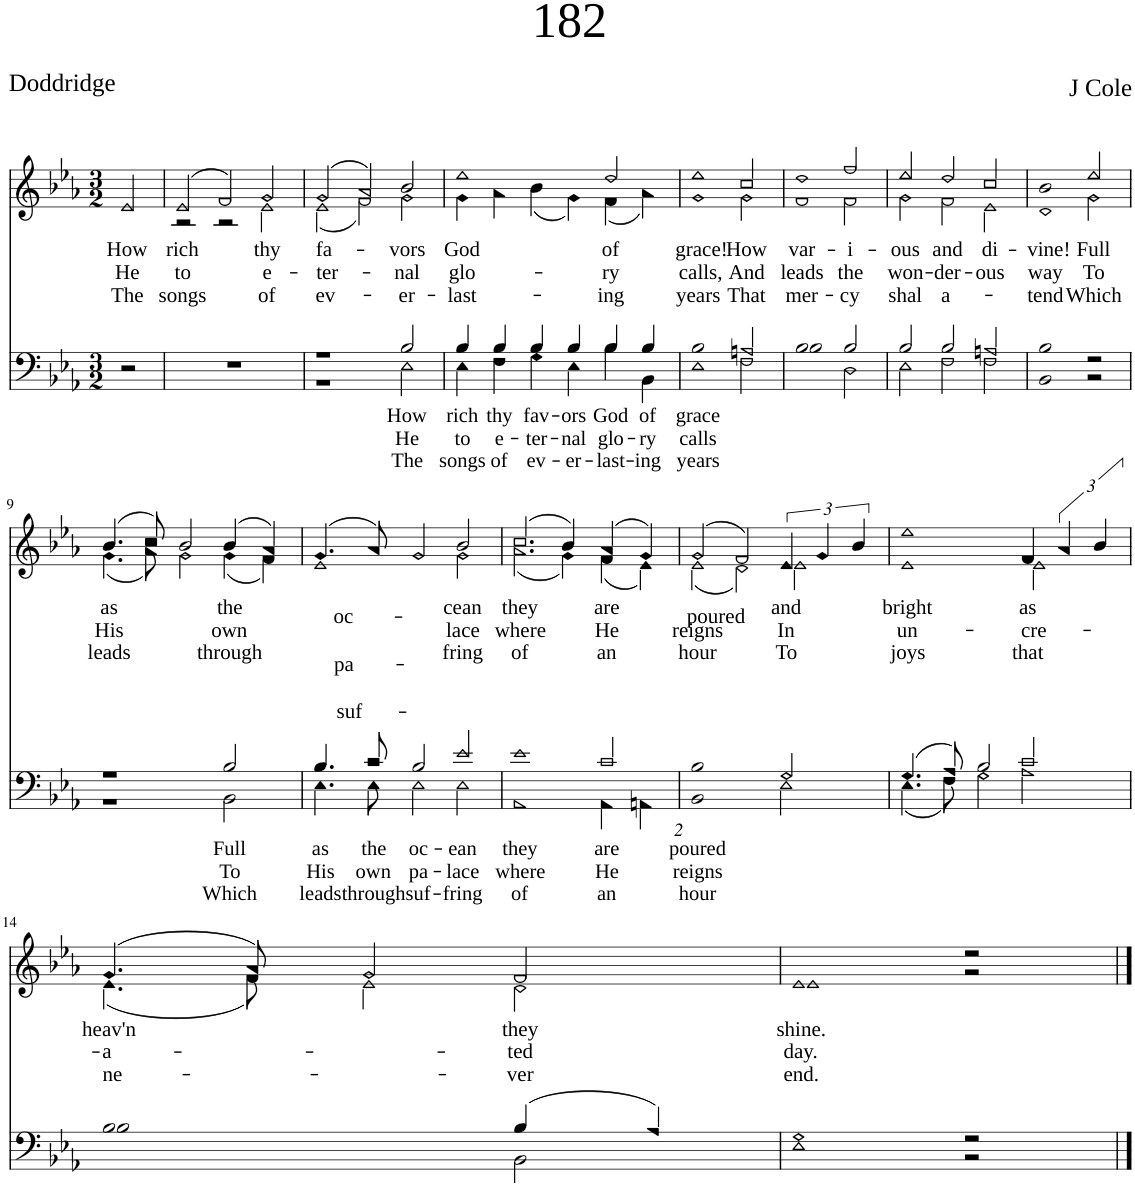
**kern	**text	**text	**text	**kern	**text	**text	**text
*part2	*part2	*part2	*part2	*part1	*part1	*part1	*part1
*staff2	*staff2	*staff2	*staff2	*staff1	*staff1	*staff1	*staff1
*I"Bass	*	*	*	*I"Soprano	*	*	*
*clefF4	*	*	*	*clefG2	*	*	*
*k[b-e-a-]	*	*	*	*k[b-e-a-]	*	*	*
*M3/2	*	*	*	*M3/2	*	*	*
=1	=1	=1	=1	=1	=1	=1	=1
!	!	!	!	!	!LO:LY:b	!LO:LY:b	!LO:LY:b
2r	.	.	.	2e-/	How	He	The
=2	=2	=2	=2	=2	=2	=2	=2
!	!	!	!	!	!LO:LY:b	!LO:LY:b	!LO:LY:b
*	*	*	*	*^	*	*	*
1.r	.	.	.	(2e-/	2r	rich	to	songs
.	.	.	.	2f/)	2r	.	.	.
!	!	!	!	!	!	!LO:LY:b	!LO:LY:b	!LO:LY:b
.	.	.	.	2g/	2e-\	thy	e-	of
=3	=3	=3	=3	=3	=3	=3	=3	=3
*^	*	*	*	*	*	*	*	*
!	!	!	!	!	!	!	!LO:LY:b	!LO:LY:b	!LO:LY:b
1r	1r	.	.	.	(2g/	(2e-\	fa-	-ter-	ev-
.	.	.	.	.	2a-/)	2f\)	.	.	.
!	!	!LO:LY:b	!LO:LY:b	!LO:LY:b	!	!	!LO:LY:b	!LO:LY:b	!LO:LY:b
2B-/	2E-\	How	He	The	2b-/	2g\	-vors	-nal	-er-
=4	=4	=4	=4	=4	=4	=4	=4	=4	=4
!	!	!LO:LY:b	!LO:LY:b	!LO:LY:b	!	!	!LO:LY:b	!LO:LY:b	!LO:LY:b
4B-/	4E-\	rich	to	songs	1ee-	4g\	God	glo-	-last-
!	!	!LO:LY:b	!LO:LY:b	!LO:LY:b	!	!	!	!	!
4B-/	4F\	thy	e-	of	.	4a-\	.	.	.
!	!	!LO:LY:b	!LO:LY:b	!LO:LY:b	!	!	!	!	!
4B-/	4G\	fav-	-ter-	ev-	.	(4b-\	.	.	.
!	!	!LO:LY:b	!LO:LY:b	!LO:LY:b	!	!	!	!	!
4B-/	4E-\	-ors	-nal	-er-	.	4g\)	.	.	.
!	!	!LO:LY:b	!LO:LY:b	!LO:LY:b	!	!	!LO:LY:b	!LO:LY:b	!LO:LY:b
4B-/	4B-\	God	glo-	-last-	2dd/	(4f\	of	-ry	-ing
!	!	!LO:LY:b	!LO:LY:b	!LO:LY:b	!	!	!	!	!
4B-/	4BB-\	of	-ry	-ing	.	4a-\)	.	.	.
=5	=5	=5	=5	=5	=5	=5	=5	=5	=5
!	!	!LO:LY:b	!LO:LY:b	!LO:LY:b	!	!	!LO:LY:b	!LO:LY:b	!LO:LY:b
1B-	1E-	grace	calls	years	1ee-	1g	grace!	calls,	years
!	!	!	!	!	!	!	!LO:LY:b	!LO:LY:b	!LO:LY:b
2An/	2F\	.	.	.	2cc/	2g\	How	And	That
=6	=6	=6	=6	=6	=6	=6	=6	=6	=6
!	!	!	!	!	!	!	!LO:LY:b	!LO:LY:b	!LO:LY:b
1B-	1B-	.	.	.	1dd	1f	var-	leads	mer-
!	!	!	!	!	!	!	!LO:LY:b	!LO:LY:b	!LO:LY:b
2B-/	2D\	.	.	.	2ff/	2f\	-i-	the	-cy
=7	=7	=7	=7	=7	=7	=7	=7	=7	=7
!	!	!	!	!	!	!	!LO:LY:b	!LO:LY:b	!LO:LY:b
2B-/	2E-\	.	.	.	2ee-/	2g\	-ous	won-	shal
!	!	!	!	!	!	!	!LO:LY:b	!LO:LY:b	!LO:LY:b
2B-/	2F\	.	.	.	2dd/	2f\	and	-der-	a-
!	!	!	!	!	!	!	!LO:LY:b	!LO:LY:b	!
2An/	2F\	.	.	.	2cc/	2e-\	di-	-ous	.
=8	=8	=8	=8	=8	=8	=8	=8	=8	=8
!	!	!	!	!	!	!	!LO:LY:b	!LO:LY:b	!LO:LY:b
1B-	1BB-	.	.	.	1b-	1d	-vine!	way	-tend
!	!	!	!	!	!	!	!LO:LY:b	!LO:LY:b	!LO:LY:b
2r	2r	.	.	.	2ee-/	2g\	Full	To	Which
!!LO:LB:g=z	!!
=9	=9	=9	=9	=9	=9	=9	=9	=9	=9
!	!	!	!	!	!	!	!LO:LY:b	!LO:LY:b	!LO:LY:b
1r	1r	.	.	.	(4.b-/	(4.g\	as	His	leads
.	.	.	.	.	8cc/)	8a-\)	.	.	.
.	.	.	.	.	2b-/	2g\	.	.	.
!	!	!LO:LY:b	!LO:LY:b	!LO:LY:b	!	!	!LO:LY:b	!LO:LY:b	!LO:LY:b
2B-/	2BB-\	Full	To	Which	(4b-/	(4g\	the	own	through
.	.	.	.	.	4a-/)	4f\)	.	.	.
=10	=10	=10	=10	=10	=10	=10	=10	=10	=10
!	!	!LO:LY:b	!LO:LY:b	!LO:LY:b	!	!	!LO:LY:b	!LO:LY:b	!LO:LY:b
4.B-/	4.E-\	as	His	leads	(4.g/	1e-	oc-	pa-	suf-
!	!	!LO:LY:b	!LO:LY:b	!LO:LY:b	!	!	!	!	!
8c/	8E-\	the	own	through	8a-/)	.	.	.	.
!	!	!LO:LY:b	!LO:LY:b	!LO:LY:b	!	!	!	!	!
2B-/	2E-\	oc-	pa-	suf-	2g/	.	.	.	.
!	!	!LO:LY:b	!LO:LY:b	!LO:LY:b	!	!	!LO:LY:b	!LO:LY:b	!LO:LY:b
2e-/	2E-\	-ean	-lace	-fring	2b-/	2g\	cean	-lace	-fring
=11	=11	=11	=11	=11	=11	=11	=11	=11	=11
!	!	!LO:LY:b	!LO:LY:b	!LO:LY:b	!	!	!LO:LY:b	!LO:LY:b	!LO:LY:b
1e-	1AA-	they	where	of	(2.cc/	(2.a-\	they	where	of
.	.	.	.	.	4b-/)	4g\)	.	.	.
!	!	!LO:LY:b	!LO:LY:b	!LO:LY:b	!	!	!LO:LY:b	!LO:LY:b	!LO:LY:b
2c/	4AA-\	are	He	an	(4a-/	(4f\	are	He	an
.	4AAn\	.	.	.	4g/)	4e-\)	.	.	.
=12	=12	=12	=12	=12	=12	=12	=12	=12	=12
!	!	!LO:LY:b	!LO:LY:b	!LO:LY:b	!	!	!LO:LY:b	!LO:LY:b	!LO:LY:b
1B-	1BB-	poured	reigns	hour	(2g/	(2e-\	poured	reigns	hour
.	.	.	.	.	2f/)	2d\)	.	.	.
!	!	!	!	!	!	!	!LO:LY:b	!LO:LY:b	!LO:LY:b
2G/	2E-\	.	.	.	6e-/	2e-\	and	In	To
.	.	.	.	.	6g/	.	.	.	.
.	.	.	.	.	6b-/	.	.	.	.
=13	=13	=13	=13	=13	=13	=13	=13	=13	=13
!	!	!	!	!	!	!	!LO:LY:b	!LO:LY:b	!LO:LY:b
(4.G/	(4.E-\	.	.	.	1ee-	1e-	bright	un-	joys
8A-/)	8F\)	.	.	.	.	.	.	.	.
2B-/	2G\	.	.	.	.	.	.	.	.
!	!	!	!	!	!	!	!LO:LY:b	!LO:LY:b	!LO:LY:b
2c/	2A-\	.	.	.	6f/	2e-\	as	-cre-	that
.	.	.	.	.	6a-/	.	.	.	.
.	.	.	.	.	6b-/	.	.	.	.
!!LO:LB:g=z	!!
=14	=14	=14	=14	=14	=14	=14	=14	=14	=14
!	!	!	!	!	!	!	!LO:LY:b	!LO:LY:b	!LO:LY:b
1B-	1B-	.	.	.	(4.g/	(4.e-\	heav'n	-a-	ne-
.	.	.	.	.	8a-/)	8f\)	.	.	.
.	.	.	.	.	2g/	2e-\	.	.	.
!	!	!	!	!	!	!	!LO:LY:b	!LO:LY:b	!LO:LY:b
(4B-/	2BB-\	.	.	.	2f/	2d\	they	-ted	-ver
4A-/)	.	.	.	.	.	.	.	.	.
=15	=15	=15	=15	=15	=15	=15	=15	=15	=15
!	!	!	!	!	!	!	!LO:LY:b	!LO:LY:b	!LO:LY:b
1G	1E-	.	.	.	1e-	1e-	shine.	day.	end.
2r	2r	.	.	.	2r	2r	.	.	.
*v	*v	*	*	*	*	*	*	*	*
*	*	*	*	*v	*v	*	*	*
==	==	==	==	==	==	==	==
*-	*-	*-	*-	*-	*-	*-	*-
